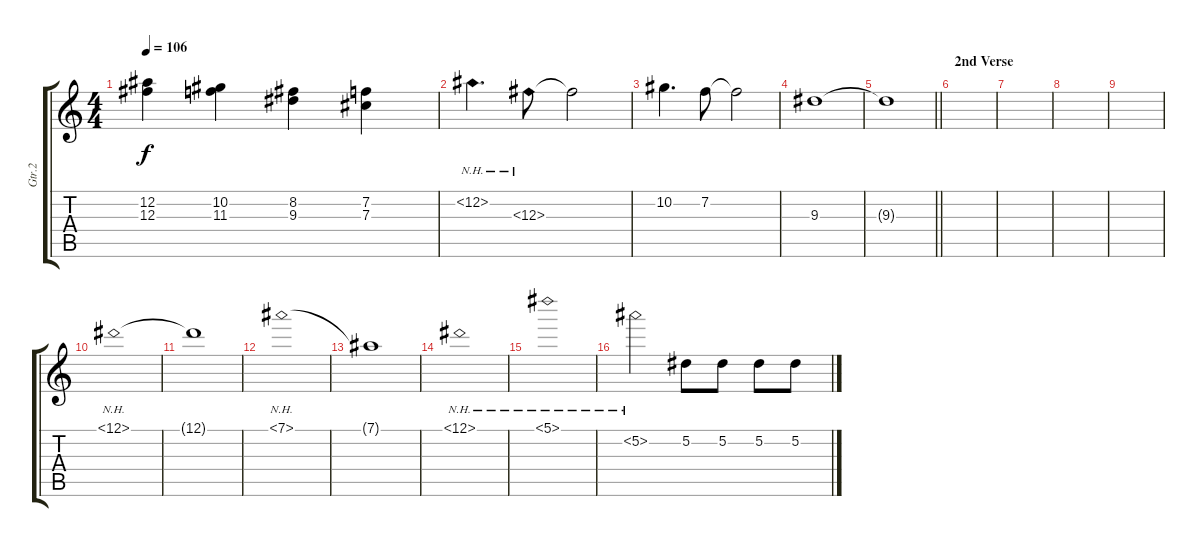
\track ("Gtr.2" "Gtr.2") {instrument electricguitarclean}
\staff {score tabs}
\tuning (Eb4 Bb3 Gb3 Db3 Ab2 Eb2) {hide}
\ts (4 4)
\tempo 106
\clef g2
\ks c
(12.2 12.3).4{dy f} (10.2 11.3).4 (8.2 9.3).4 (7.2 7.3).4 |
12.2{nh}.4{d} 12.3{nh}.8 12.3{t}.2 |
10.2.4{d} 7.2.8 7.2{t}.2 |
9.3.1 |
\barLineRight lightlight
9.3{t}.1 |
\section ("" "2nd Verse")
|
|
|
|
12.1{nh}.1 |
12.1{t}.1 |
7.1{nh}.1 |
7.1{t}.1 |
12.1{nh}.1 |
5.1{nh}.1 |
5.2{nh}.2 5.2.8{volume 5} 5.2.8{volume 8} 5.2.8 5.2.8
